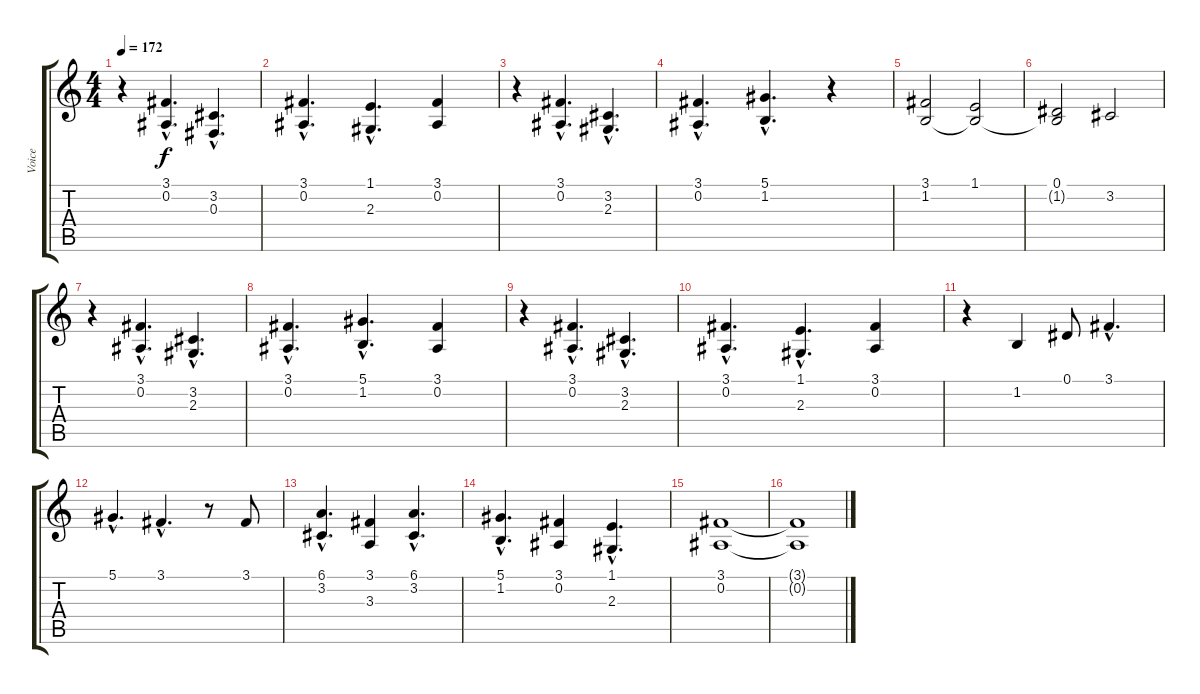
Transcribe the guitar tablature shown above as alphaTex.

\track ("Voice" "Voice") {instrument tenorsax}
\staff {score tabs}
\tuning (Eb4 Bb3 Gb3 Db3 Ab2 Eb2) {hide}
\ts (4 4)
\tempo 172
\clef g2
\ks c
r.4{dy f} (3.1{hac} 0.2{hac}).4{d} (3.2{hac} 0.3{hac}).4{d} |
(3.1{hac} 0.2{hac}).4{d} (1.1{hac} 2.3{hac}).4{d} (3.1 0.2).4 |
r.4 (3.1{hac} 0.2{hac}).4{d} (3.2{hac} 2.3{hac}).4{d} |
(3.1{hac} 0.2{hac}).4{d} (5.1{hac} 1.2{hac}).4{d} r.4 |
(3.1 1.2).2 (1.1 1.2{t}).2 |
(0.1 1.2{t}).2 3.2.2 |
r.4 (3.1{hac} 0.2{hac}).4{d} (3.2{hac} 2.3{hac}).4{d} |
(3.1{hac} 0.2{hac}).4{d} (5.1{hac} 1.2{hac}).4{d} (3.1 0.2).4 |
r.4 (3.1{hac} 0.2{hac}).4{d} (3.2{hac} 2.3{hac}).4{d} |
(3.1{hac} 0.2{hac}).4{d} (1.1{hac} 2.3{hac}).4{d} (3.1 0.2).4 |
r.4 1.2.4 0.1.8 3.1{hac}.4{d} |
5.1{hac}.4{d} 3.1{hac}.4{d} r.8 3.1.8 |
(6.1{hac} 3.2{hac}).4{d} (3.1 3.3).4 (6.1{hac} 3.2{hac}).4{d} |
(5.1{hac} 1.2{hac}).4{d} (3.1 0.2).4 (1.1{hac} 2.3{hac}).4{d} |
(3.1 0.2).1 |
(3.1{t} 0.2{t}).1
